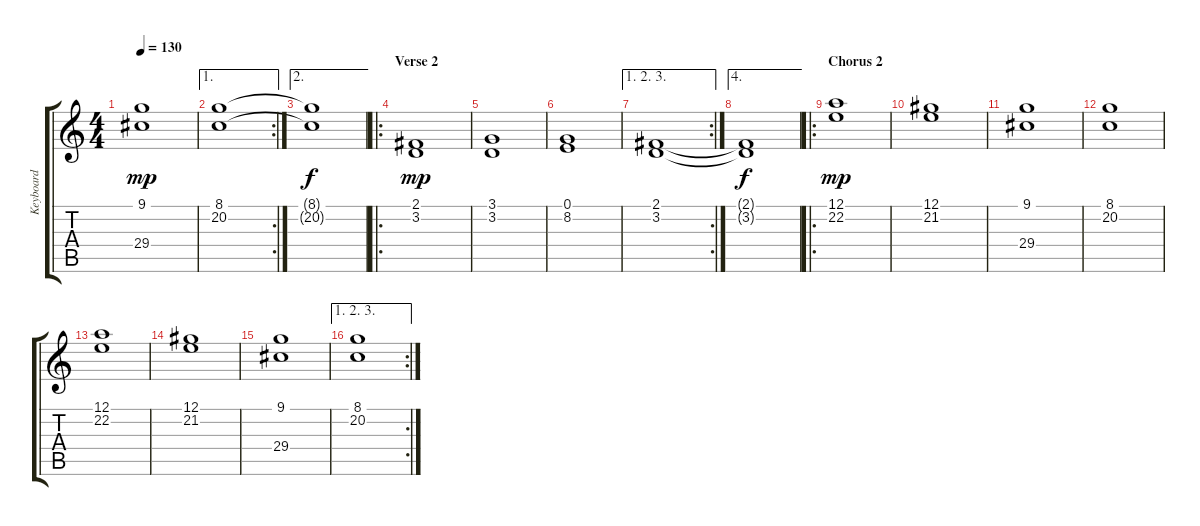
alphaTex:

\track ("Keyboard" "Keyboard") {instrument pad7halo}
\staff {score tabs}
\tuning (E4 B3 G3 D3 A2 E2) {hide}
\ts (4 4)
\tempo 130
\clef g2
\ks c
(9.1 29.4).1{dy mp} |
\ae 1
\rc 2
(8.1 20.2).1 |
\ae 2
(8.1{t} 20.2{t}).1{dy f} |
\ro
\section ("" "Verse 2")
(2.1 3.2).1{dy mp} |
(3.1 3.2).1 |
(0.1 8.2).1 |
\ae (1 2 3)
\rc 2
(2.1 3.2).1 |
\ae 4
(2.1{t} 3.2{t}).1{dy f} |
\ro
\section ("" "Chorus 2")
(12.1 22.2).1{dy mp} |
(12.1 21.2).1 |
(9.1 29.4).1 |
(8.1 20.2).1 |
(12.1 22.2).1 |
(12.1 21.2).1 |
(9.1 29.4).1 |
\ae (1 2 3)
\rc 2
(8.1 20.2).1
